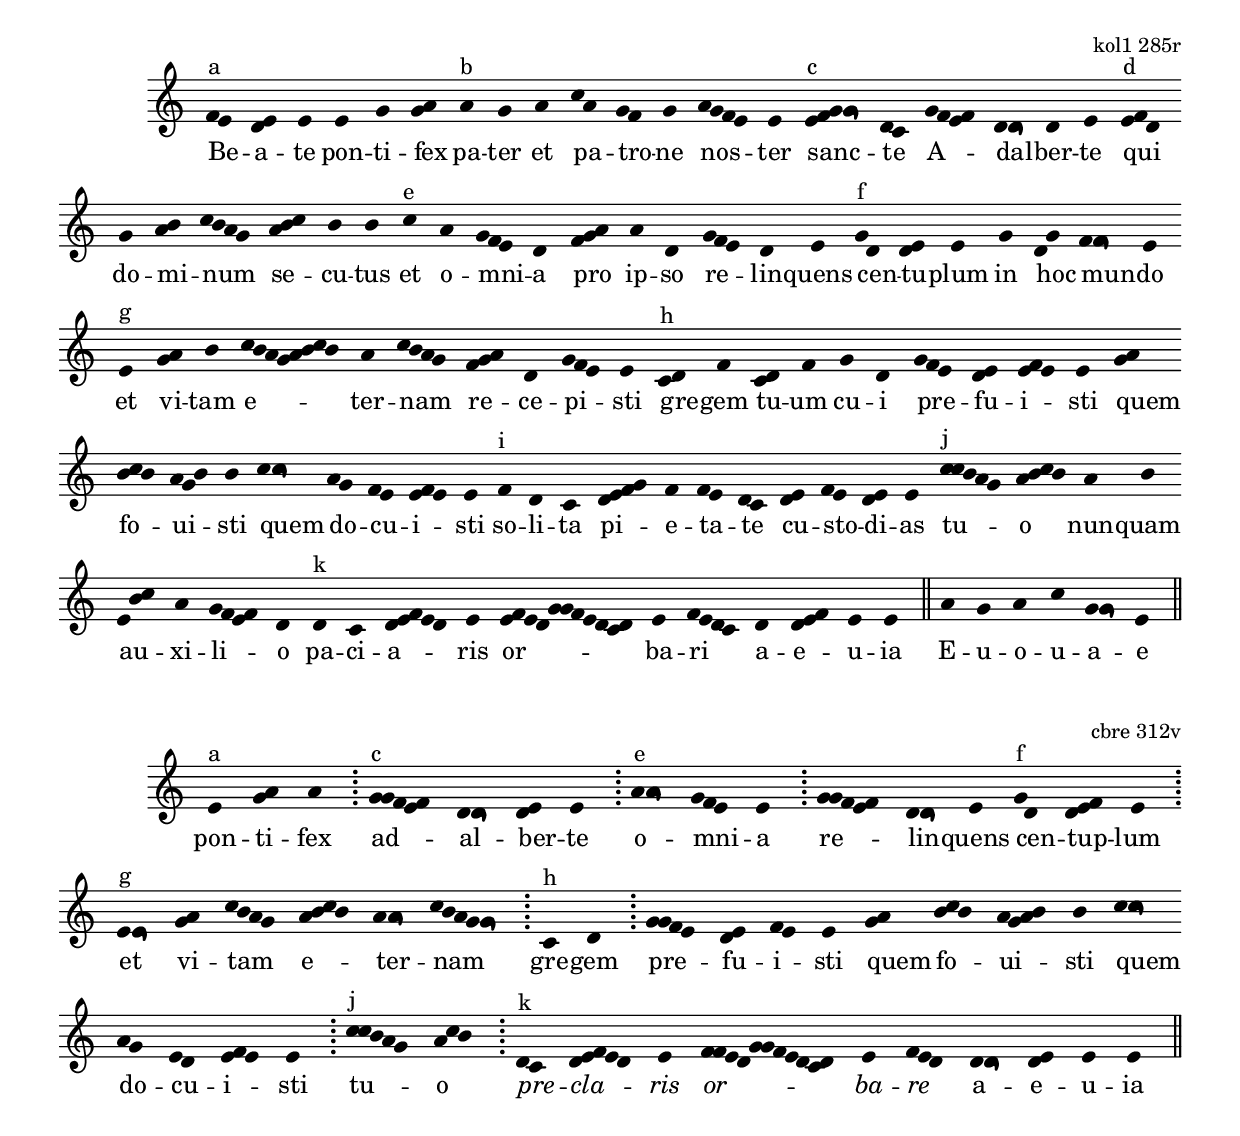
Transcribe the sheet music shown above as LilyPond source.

\version "2.19.32"

\include "../lib/synopsis.ily"

\score {
  \transpose c c' {
    \plainchant
    \melisma { f^"a" e } \melisma { d e } e \bar "" e g \melisma { g a } \bar ""
    a^"b" g \bar "" a \bar "" \melisma { c' a } \melisma { g f } g \bar "" \melisma { a g f e } e \bar ""
    \melisma { e^"c" f g \strophicus g } \melisma { d c } \bar "" \melisma { g f e f } \melisma { d \strophicus d } d e \bar ""
    \melisma { e^"d" f d } \bar "" g \melisma { a b } \melisma { c' b a g } \bar "" \melisma { a b c' } b b \bar ""
    c'^"e" \bar "" a \melisma { g f e } d \bar "" \melisma { f g a } \bar "" a d \bar "" \melisma { g f e } d e \bar ""
    \melisma { g^"f" d } \melisma { d e } e \bar "" g \bar "" \melisma { d g } \bar "" \melisma { f \strophicus f } e \bar ""
    e^"g" \bar "" \melisma { g a } b \bar "" \melisma { c' b a g a b c' b } a \melisma { c' b a g } \bar "" \melisma { f g a } d \melisma { g f e } e \bar ""
    \melisma { c^"h" d } f \bar "" \melisma { c d } f \bar ""
    g d \bar "" \melisma { g f e } \melisma { d e } \melisma { e f e } e \bar ""
    \melisma { g a } \bar "" \melisma { b c' b } \melisma { a g b } b \bar ""
    \melisma { c' \strophicus c' } \bar "" \melisma { a g } \melisma { f e } \melisma { e f e } e \bar ""
    f^"i" d c \bar "" \melisma { d e f g } f \melisma { f e } \melisma { d c } \bar "" \melisma { d e } \melisma { f e } \melisma { d e } e \bar ""
    \melisma { c'^"j" c' b a g } \melisma { a b c' b } \bar "" a b \bar "" \melisma { e b c' } \bar "" a \melisma { g f e f } d \bar ""
    d^"k" c \melisma { d e f e d } e \bar "" \melisma { e f e d g g f e d c d } e \melisma { f e d c } \bar ""
    d \melisma { d e f } e e \bar "||"

    a g a c' \melisma { g \strophicus g } e \bar "||"
  }
  \addlyrics {
    Be -- a -- te pon -- ti -- fex
    pa -- ter et pa -- tro -- ne nos -- ter
    sanc -- te A -- dal -- ber -- te
    qui do -- mi -- num se -- cu -- tus
    et o -- mni -- a pro ip -- so re -- lin -- quens
    cen -- tu -- plum in hoc mun -- do
    et vi -- tam e -- ter -- nam re -- ce -- pi -- sti
    gre -- gem tu -- um
    cu -- i pre -- fu -- i -- sti
    quem fo -- ui -- sti
    quem do -- cu -- i -- sti
    so -- li -- ta pi -- e -- ta -- te cu -- sto -- di -- as
    tu -- o nun -- quam au -- xi -- li -- o
    pa -- ci -- a -- ris or -- ba -- ri
    a -- e -- u -- ia

    E -- u -- o -- u -- a -- e
  }
  \header {
    quid = "antiphona"
    fontes = "kol1 285r"
  }
}

\score {
  \transpose c c' {
    \plainchant
    e^"a" \melisma { g a } a \bar ";"
    \melisma { g^"c" g f e f } \melisma { d \strophicus d } \melisma { d e } e \bar ";"
    \melisma { a^"e" \strophicus a } \melisma { g f e } e \bar ";"
    \melisma { g g f e f } \melisma { d \strophicus d } e
    \melisma { g^"f" d } \melisma { d e f } e \bar ";"
    \melisma { e^"g" \strophicus e } \melisma { g a } \melisma { c' b a g } \melisma { a b c' b } \melisma { a \strophicus a } \melisma { c' b a g \strophicus g } \bar ";"
    c^"h" d \bar ";"
    \melisma { g g f e } \melisma { d e } \melisma { f e } e \bar ""
    \melisma { g a } \bar "" \melisma { b c' b } \melisma { a g a b } b \bar ""
    \melisma { c' \strophicus c' } \bar "" \melisma { a g } \melisma { e d } \melisma { e f e } e \bar ";"
    \melisma { c'^"j" c' b a g } \melisma { a c' b } \bar ";"
    \melisma { d^"k" c } \melisma { d e f e d } e \bar "" \melisma { f f e d g g f e d c d } e \melisma { f e d } \bar "" \melisma { d \strophicus d } \melisma { d e } e e \bar "||"
  }
  \addlyrics {
    pon -- ti -- fex
    ad -- al -- ber -- te
    o -- mni -- a
    re -- lin -- quens
    cen -- tup -- lum
    et vi -- tam e -- ter -- nam
    gre -- gem
    pre -- fu -- i -- sti
    quem fo -- ui -- sti
    quem do -- cu -- i -- sti
    tu -- o
    \lyrit pre -- cla -- ris or -- ba -- re \lyrrev a -- e -- u -- ia % opisovacsky nesmysl
  }
  \header {
    fontes = "cbre 312v"
  }
}
